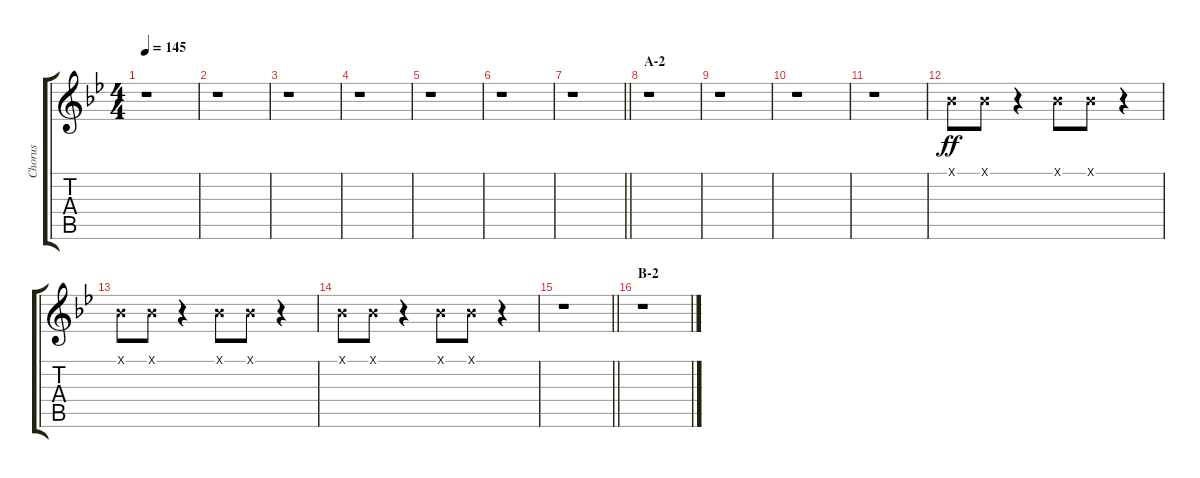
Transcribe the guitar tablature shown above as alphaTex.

\track ("Chorus" "Chorus") {instrument voiceoohs}
\staff {score tabs}
\tuning (E4 B3 G3 D3 A2 E2) {hide}
\ts (4 4)
\tempo 145
\clef g2
\ks bb
r.1{dy ff} |
r.1 |
r.1 |
r.1 |
r.1 |
r.1 |
\barLineRight lightlight
r.1 |
\section ("" "A-2")
r.1 |
r.1 |
r.1 |
r.1 |
6.1{x}.8 6.1{x}.8 r.4 6.1{x}.8 6.1{x}.8 r.4 |
6.1{x}.8 6.1{x}.8 r.4 6.1{x}.8 6.1{x}.8 r.4 |
6.1{x}.8 6.1{x}.8 r.4 6.1{x}.8 6.1{x}.8 r.4 |
\barLineRight lightlight
r.1 |
\section ("" "B-2")
r.1
